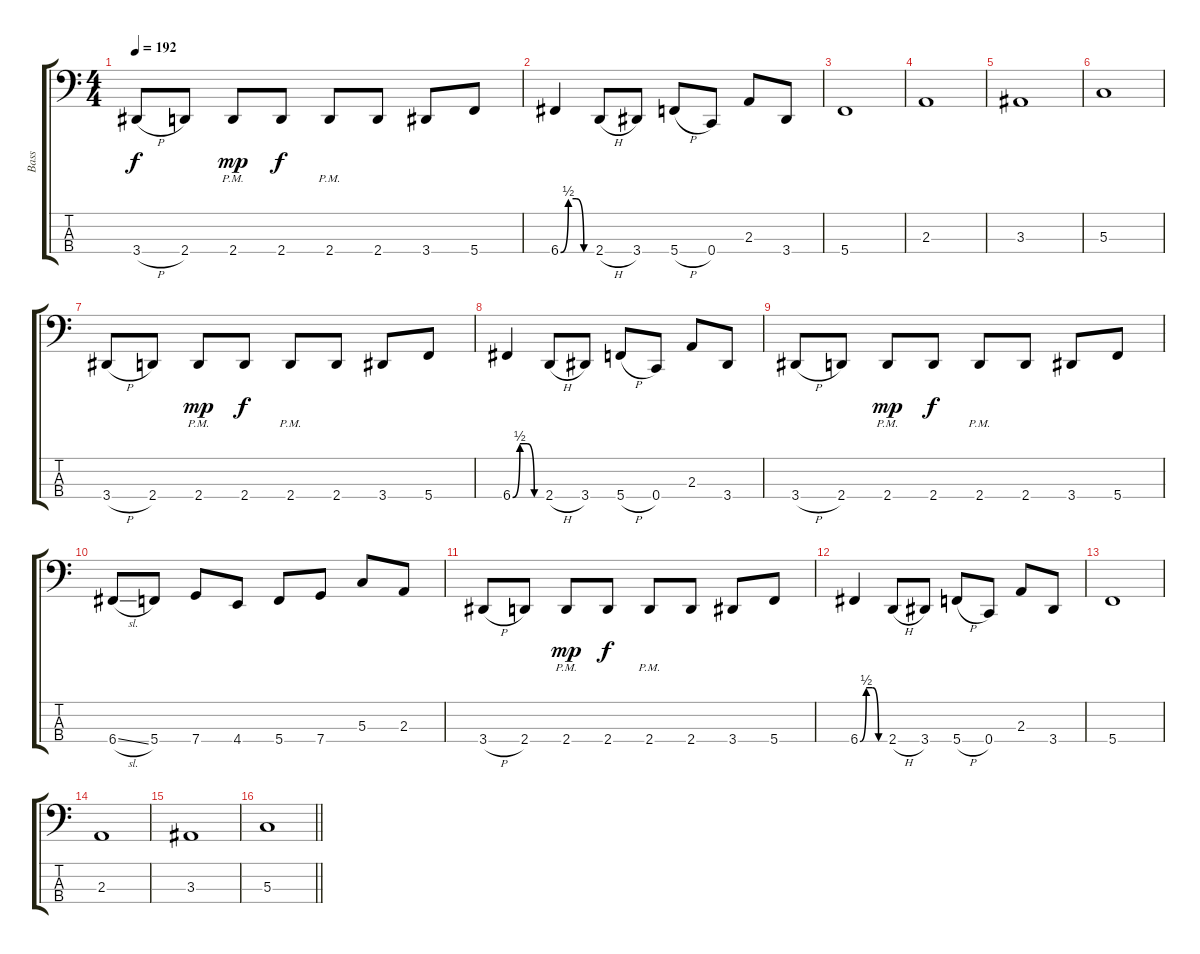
\track ("Bass" "Bass") {instrument slapbass1}
\staff {score tabs}
\tuning (F2 C2 G1 C1) {hide}
\ts (4 4)
\tempo 192
\clef f4
\ks c
3.4{h}.8{dy f} 2.4.8 2.4{pm}.8{dy mp} 2.4.8{dy f} 2.4{pm}.8 2.4.8 3.4.8 5.4.8 |
6.4{be (custom 0 0 15 2 30 2 45 0 60 0)}.4 2.4{h}.8 3.4.8 5.4{h}.8 0.4.8 2.3.8 3.4.8 |
5.4.1 |
2.3.1 |
3.3.1 |
5.3.1 |
3.4{h}.8 2.4.8 2.4{pm}.8{dy mp} 2.4.8{dy f} 2.4{pm}.8 2.4.8 3.4.8 5.4.8 |
6.4{be (custom 0 0 15 2 30 2 45 0 60 0)}.4 2.4{h}.8 3.4.8 5.4{h}.8 0.4.8 2.3.8 3.4.8 |
3.4{h}.8 2.4.8 2.4{pm}.8{dy mp} 2.4.8{dy f} 2.4{pm}.8 2.4.8 3.4.8 5.4.8 |
6.4{sl}.8 5.4.8 7.4.8 4.4.8 5.4.8 7.4.8 5.3.8 2.3.8 |
3.4{h}.8 2.4.8 2.4{pm}.8{dy mp} 2.4.8{dy f} 2.4{pm}.8 2.4.8 3.4.8 5.4.8 |
6.4{be (custom 0 0 15 2 30 2 45 0 60 0)}.4 2.4{h}.8 3.4.8 5.4{h}.8 0.4.8 2.3.8 3.4.8 |
5.4.1 |
2.3.1 |
3.3.1 |
\barLineRight lightlight
5.3.1
